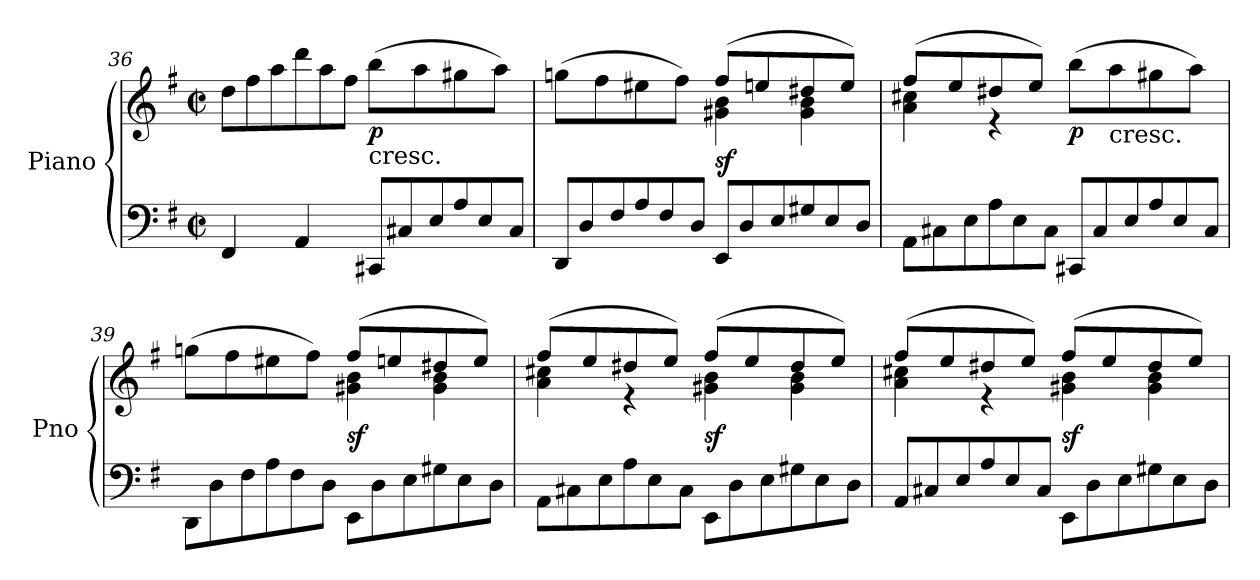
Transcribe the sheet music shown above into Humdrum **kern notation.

**kern	**kern	**dynam
*part1	*part1	*part1
*staff2	*staff1	*staff1/2
*I"Piano	*	*
*I'Pno	*	*
*clefF4	*clefG2	*
*k[f#]	*k[f#]	*
*G:	*G:	*
*M2/2	*M2/2	*
*met(c|)	*met(c|)	*
*	*Xtuplet	*
=36	=36	=36
4FF#/	12dd\L	.
.	12ff#\	.
.	12aa\	.
4AA/	12ddd\	.
.	12aa\	.
.	12ff#\J	.
*Xtuplet	*	*
!	!LO:TX:b:t=cresc.	!
!	!	!LO:DY:b
12CC#X/L	(8bb\L	p
12C#X/	.	.
.	8aa\	.
12E/	.	.
12A/	8gg#X\	.
12E/	.	.
.	8aa\J)	.
12C#/J	.	.
!!LO:LB:g=z
=37	=37	=37
*	*^	*
12DD/L	(8ggn\L	2ryy	.
12D/	.	.	.
.	8ff#\	.	.
12F#/	.	.	.
12A/	8ee#X\	.	.
12F#/	.	.	.
.	8ff#\J)	.	.
12D/J	.	.	.
!	!	!	!LO:DY:b
12EE/L	(8ff#/L	4g#X\ 4b\	sf
12D/	.	.	.
.	8een/	.	.
12E/	.	.	.
12G#X/	8dd#X/	4g#\ 4b\	.
12E/	.	.	.
.	8ee/J)	.	.
12D/J	.	.	.
=38	=38	=38	=38
12AA\L	(8ff#/L	4a\ 4cc#X\	.
12C#X\	.	.	.
.	8ee/	.	.
12E\	.	.	.
12A\	8dd#X/	4re	.
12E\	.	.	.
.	8ee/J)	.	.
12C#\J	.	.	.
!	!	!	!LO:DY:b
12CC#X/L	(8bb\L	2ryy	p
12C#/	.	.	.
!	!LO:TX:b:t=cresc.	!	!
.	8aa\	.	.
12E/	.	.	.
12A/	8gg#X\	.	.
12E/	.	.	.
.	8aa\J)	.	.
12C#/J	.	.	.
=39	=39	=39	=39
12DD\L	(8ggn\L	2ryy	.
12D\	.	.	.
.	8ff#\	.	.
12F#\	.	.	.
12A\	8ee#X\	.	.
12F#\	.	.	.
.	8ff#\J)	.	.
12D\J	.	.	.
!	!	!	!LO:DY:b
12EE\L	(8ff#/L	4g#X\ 4b\	sf
12D\	.	.	.
.	8een/	.	.
12E\	.	.	.
12G#X\	8dd#X/	4g#\ 4b\	.
12E\	.	.	.
.	8ee/J)	.	.
12D\J	.	.	.
=40	=40	=40	=40
12AA\L	(8ff#/L	4a\ 4cc#X\	.
12C#X\	.	.	.
.	8ee/	.	.
12E\	.	.	.
12A\	8dd#X/	4re	.
12E\	.	.	.
.	8ee/J)	.	.
12C#\J	.	.	.
!	!	!	!LO:DY:b
12EE\L	(8ff#/L	4g#X\ 4b\	sf
12D\	.	.	.
.	8ee/	.	.
12E\	.	.	.
12G#X\	8dd#/	4g#\ 4b\	.
12E\	.	.	.
.	8ee/J)	.	.
12D\J	.	.	.
!!LO:LB:g=z	!!
=41	=41	=41	=41
12AA/L	(8ff#/L	4a\ 4cc#X\	.
12C#X/	.	.	.
.	8ee/	.	.
12E/	.	.	.
12A/	8dd#X/	4re	.
12E/	.	.	.
.	8ee/J)	.	.
12C#/J	.	.	.
!	!	!	!LO:DY:b
12EE\L	(8ff#/L	4g#X\ 4b\	sf
12D\	.	.	.
.	8ee/	.	.
12E\	.	.	.
12G#X\	8dd#/	4g#\ 4b\	.
12E\	.	.	.
.	8ee/J)	.	.
12D\J	.	.	.
*	*v	*v	*
=	=	=
*-	*-	*-
